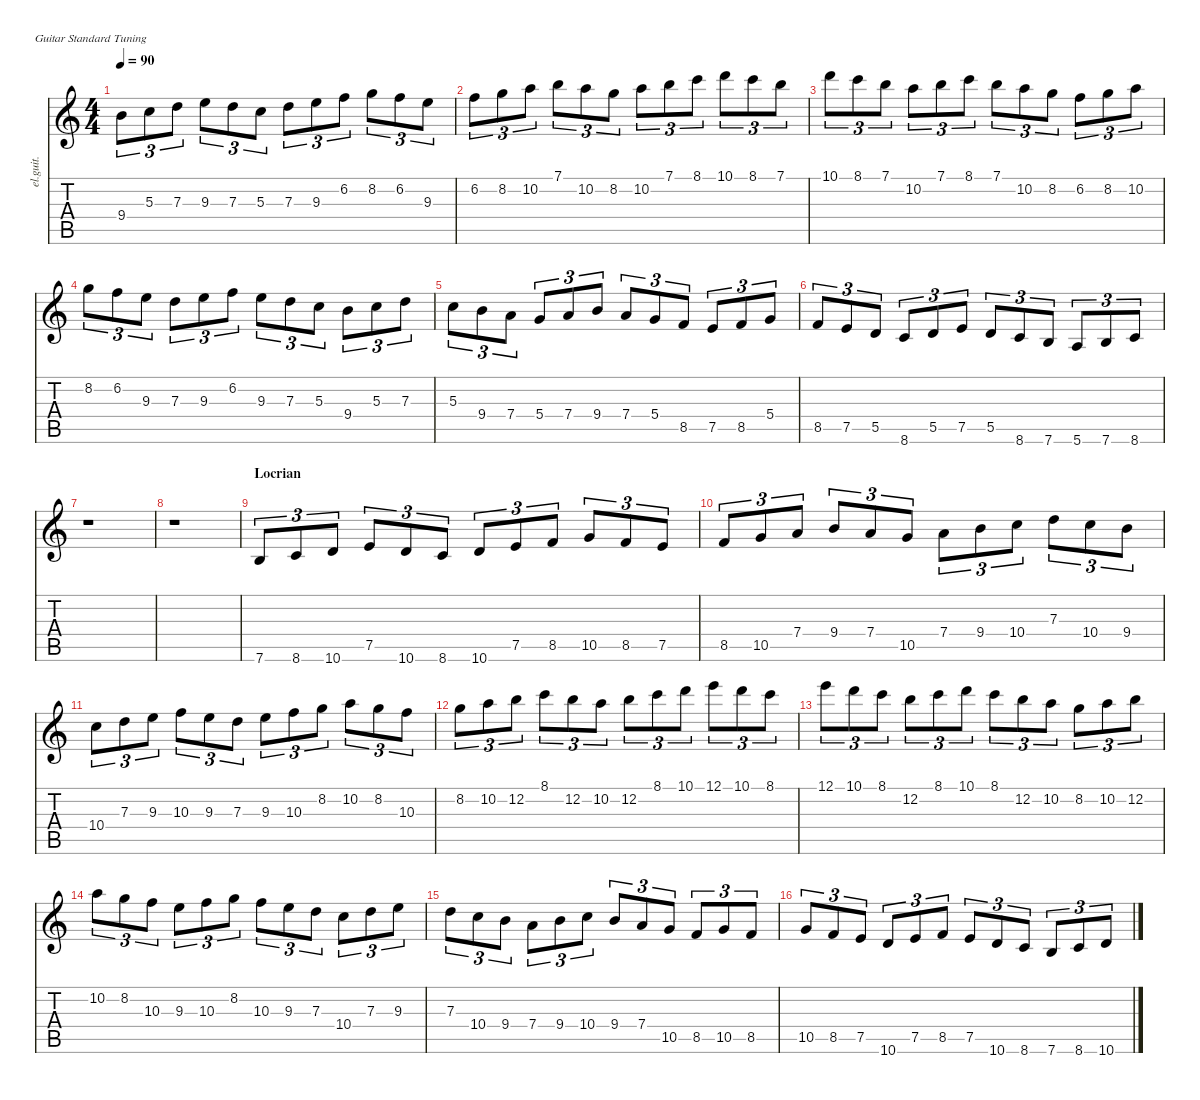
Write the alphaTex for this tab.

\defaultSystemsLayout 4
\hideDynamics
\bracketExtendMode nobrackets
\track ("Clean Guitar" "el.guit.") {instrument electricguitarclean}
\staff {score tabs}
\tuning (E4 B3 G3 D3 A2 E2)
\ts (4 4)
\tempo 90
\clef g2
\ks c
9.4.8{tu (3 2) dy mf beam Down} 5.3.8{tu (3 2) beam Down} 7.3.8{tu (3 2) beam Down} 9.3.8{tu (3 2) beam Down} 7.3.8{tu (3 2) beam Down} 5.3.8{tu (3 2) beam Down} 7.3.8{tu (3 2) beam Down} 9.3.8{tu (3 2) beam Down} 6.2.8{tu (3 2) beam Down} 8.2.8{tu (3 2) beam Down} 6.2.8{tu (3 2) beam Down} 9.3.8{tu (3 2) beam Down} |
6.2.8{tu (3 2) beam Down} 8.2.8{tu (3 2) beam Down} 10.2.8{tu (3 2) beam Down} 7.1.8{tu (3 2) beam Down} 10.2.8{tu (3 2) beam Down} 8.2.8{tu (3 2) beam Down} 10.2.8{tu (3 2) beam Down} 7.1.8{tu (3 2) beam Down} 8.1.8{tu (3 2) beam Down} 10.1.8{tu (3 2) beam Down} 8.1.8{tu (3 2) beam Down} 7.1.8{tu (3 2) beam Down} |
10.1.8{tu (3 2) beam Down} 8.1.8{tu (3 2) beam Down} 7.1.8{tu (3 2) beam Down} 10.2.8{tu (3 2) beam Down} 7.1.8{tu (3 2) beam Down} 8.1.8{tu (3 2) beam Down} 7.1.8{tu (3 2) beam Down} 10.2.8{tu (3 2) beam Down} 8.2.8{tu (3 2) beam Down} 6.2.8{tu (3 2) beam Down} 8.2.8{tu (3 2) beam Down} 10.2.8{tu (3 2) beam Down} |
8.2.8{tu (3 2) beam Down} 6.2.8{tu (3 2) beam Down} 9.3.8{tu (3 2) beam Down} 7.3.8{tu (3 2) beam Down} 9.3.8{tu (3 2) beam Down} 6.2.8{tu (3 2) beam Down} 9.3.8{tu (3 2) beam Down} 7.3.8{tu (3 2) beam Down} 5.3.8{tu (3 2) beam Down} 9.4.8{tu (3 2) beam Down} 5.3.8{tu (3 2) beam Down} 7.3.8{tu (3 2) beam Down} |
5.3.8{tu (3 2) beam Down} 9.4.8{tu (3 2) beam Down} 7.4.8{tu (3 2) beam Down} 5.4.8{tu (3 2) beam Up} 7.4.8{tu (3 2) beam Up} 9.4.8{tu (3 2) beam Up} 7.4.8{tu (3 2) beam Up} 5.4.8{tu (3 2) beam Up} 8.5.8{tu (3 2) beam Up} 7.5.8{tu (3 2) beam Up} 8.5.8{tu (3 2) beam Up} 5.4.8{tu (3 2) beam Up} |
8.5.8{tu (3 2) beam Up} 7.5.8{tu (3 2) beam Up} 5.5.8{tu (3 2) beam Up} 8.6.8{tu (3 2) beam Up} 5.5.8{tu (3 2) beam Up} 7.5.8{tu (3 2) beam Up} 5.5.8{tu (3 2) beam Up} 8.6.8{tu (3 2) beam Up} 7.6.8{tu (3 2) beam Up} 5.6.8{tu (3 2) beam Up} 7.6.8{tu (3 2) beam Up} 8.6.8{tu (3 2) beam Up} |
r.1{beam Down} |
r.1{beam Down} |
\section ("" "Locrian")
7.6.8{tu (3 2) beam Up} 8.6.8{tu (3 2) beam Up} 10.6.8{tu (3 2) beam Up} 7.5.8{tu (3 2) beam Up} 10.6.8{tu (3 2) beam Up} 8.6.8{tu (3 2) beam Up} 10.6.8{tu (3 2) beam Up} 7.5.8{tu (3 2) beam Up} 8.5.8{tu (3 2) beam Up} 10.5.8{tu (3 2) beam Up} 8.5.8{tu (3 2) beam Up} 7.5.8{tu (3 2) beam Up} |
8.5.8{tu (3 2) beam Up} 10.5.8{tu (3 2) beam Up} 7.4.8{tu (3 2) beam Up} 9.4.8{tu (3 2) beam Up} 7.4.8{tu (3 2) beam Up} 10.5.8{tu (3 2) beam Up} 7.4.8{tu (3 2) beam Down} 9.4.8{tu (3 2) beam Down} 10.4.8{tu (3 2) beam Down} 7.3.8{tu (3 2) beam Down} 10.4.8{tu (3 2) beam Down} 9.4.8{tu (3 2) beam Down} |
10.4.8{tu (3 2) beam Down} 7.3.8{tu (3 2) beam Down} 9.3.8{tu (3 2) beam Down} 10.3.8{tu (3 2) beam Down} 9.3.8{tu (3 2) beam Down} 7.3.8{tu (3 2) beam Down} 9.3.8{tu (3 2) beam Down} 10.3.8{tu (3 2) beam Down} 8.2.8{tu (3 2) beam Down} 10.2.8{tu (3 2) beam Down} 8.2.8{tu (3 2) beam Down} 10.3.8{tu (3 2) beam Down} |
8.2.8{tu (3 2) beam Down} 10.2.8{tu (3 2) beam Down} 12.2.8{tu (3 2) beam Down} 8.1.8{tu (3 2) beam Down} 12.2.8{tu (3 2) beam Down} 10.2.8{tu (3 2) beam Down} 12.2.8{tu (3 2) beam Down} 8.1.8{tu (3 2) beam Down} 10.1.8{tu (3 2) beam Down} 12.1.8{tu (3 2) beam Down} 10.1.8{tu (3 2) beam Down} 8.1.8{tu (3 2) beam Down} |
12.1.8{tu (3 2) beam Down} 10.1.8{tu (3 2) beam Down} 8.1.8{tu (3 2) beam Down} 12.2.8{tu (3 2) beam Down} 8.1.8{tu (3 2) beam Down} 10.1.8{tu (3 2) beam Down} 8.1.8{tu (3 2) beam Down} 12.2.8{tu (3 2) beam Down} 10.2.8{tu (3 2) beam Down} 8.2.8{tu (3 2) beam Down} 10.2.8{tu (3 2) beam Down} 12.2.8{tu (3 2) beam Down} |
10.2.8{tu (3 2) beam Down} 8.2.8{tu (3 2) beam Down} 10.3.8{tu (3 2) beam Down} 9.3.8{tu (3 2) beam Down} 10.3.8{tu (3 2) beam Down} 8.2.8{tu (3 2) beam Down} 10.3.8{tu (3 2) beam Down} 9.3.8{tu (3 2) beam Down} 7.3.8{tu (3 2) beam Down} 10.4.8{tu (3 2) beam Down} 7.3.8{tu (3 2) beam Down} 9.3.8{tu (3 2) beam Down} |
7.3.8{tu (3 2) beam Down} 10.4.8{tu (3 2) beam Down} 9.4.8{tu (3 2) beam Down} 7.4.8{tu (3 2) beam Down} 9.4.8{tu (3 2) beam Down} 10.4.8{tu (3 2) beam Down} 9.4.8{tu (3 2) beam Up} 7.4.8{tu (3 2) beam Up} 10.5.8{tu (3 2) beam Up} 8.5.8{tu (3 2) beam Up} 10.5.8{tu (3 2) beam Up} 8.5.8{tu (3 2) beam Up} |
10.5.8{tu (3 2) beam Up} 8.5.8{tu (3 2) beam Up} 7.5.8{tu (3 2) beam Up} 10.6.8{tu (3 2) beam Up} 7.5.8{tu (3 2) beam Up} 8.5.8{tu (3 2) beam Up} 7.5.8{tu (3 2) beam Up} 10.6.8{tu (3 2) beam Up} 8.6.8{tu (3 2) beam Up} 7.6.8{tu (3 2) beam Up} 8.6.8{tu (3 2) beam Up} 10.6.8{tu (3 2) beam Up}
